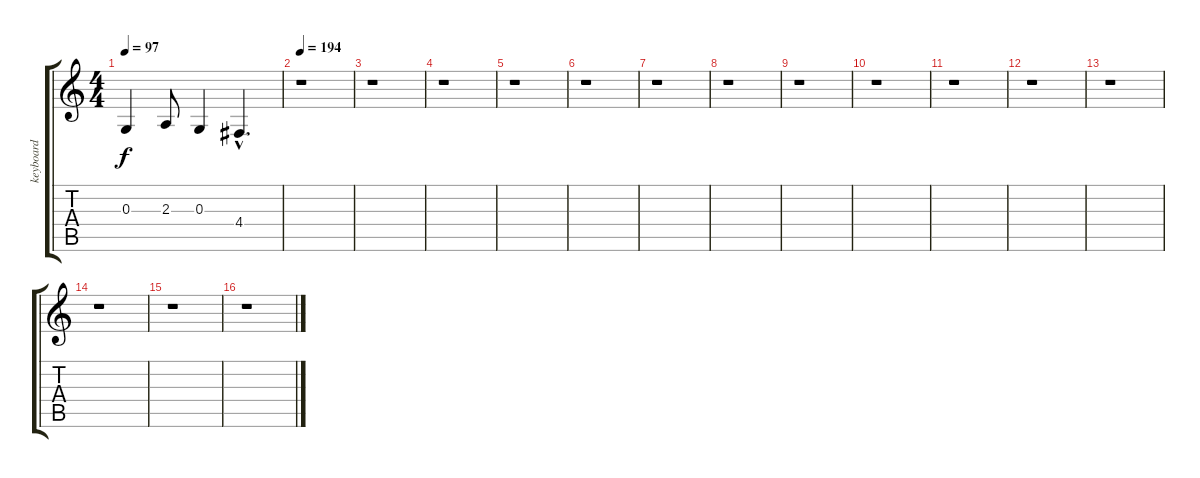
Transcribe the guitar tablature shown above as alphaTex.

\track ("keyboard" "keyboard") {instrument cello}
\staff {score tabs}
\tuning (E4 B3 G3 D3 A2 E2) {hide}
\ts (4 4)
\tempo 97
\clef g2
\ks c
0.3.4{dy f} 2.3.8 0.3.4 4.4{hac}.4{d} |
\tempo 194
r.1 |
r.1 |
r.1 |
r.1 |
r.1 |
r.1 |
r.1 |
r.1 |
r.1 |
r.1 |
r.1 |
r.1 |
r.1 |
r.1 |
r.1
